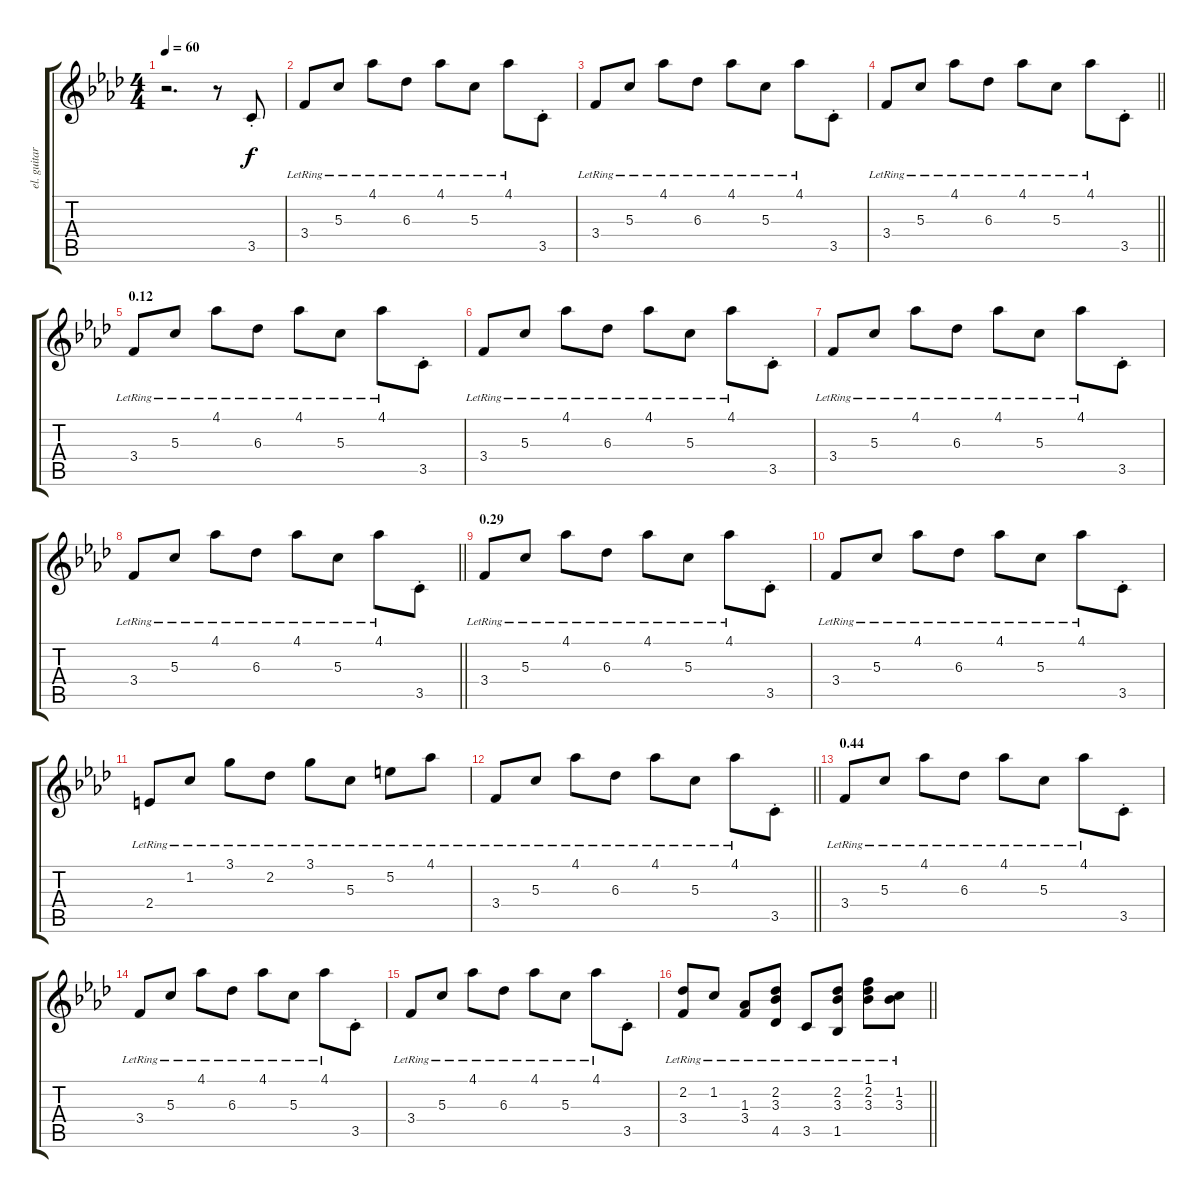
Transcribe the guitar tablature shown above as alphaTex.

\track ("el. guitar" "el. guitar") {instrument electricguitarjazz}
\staff {score tabs}
\tuning (E4 B3 G3 D3 A2 E2) {hide}
\ts (4 4)
\tempo 60
\clef g2
\ks fminor
r.2{d dy f instrument electricguitarjazz} r.8 3.5{st}.8 |
3.4{lr}.8 5.3{lr}.8 4.1{lr}.8 6.3{lr}.8 4.1{lr}.8 5.3{lr}.8 4.1{lr}.8 3.5{st}.8 |
3.4{lr}.8 5.3{lr}.8 4.1{lr}.8 6.3{lr}.8 4.1{lr}.8 5.3{lr}.8 4.1{lr}.8 3.5{st}.8 |
\barLineRight lightlight
3.4{lr}.8 5.3{lr}.8 4.1{lr}.8 6.3{lr}.8 4.1{lr}.8 5.3{lr}.8 4.1{lr}.8 3.5{st}.8 |
\section ("" "0.12")
3.4{lr}.8 5.3{lr}.8 4.1{lr}.8 6.3{lr}.8 4.1{lr}.8 5.3{lr}.8 4.1{lr}.8 3.5{st}.8 |
3.4{lr}.8 5.3{lr}.8 4.1{lr}.8 6.3{lr}.8 4.1{lr}.8 5.3{lr}.8 4.1{lr}.8 3.5{st}.8 |
3.4{lr}.8 5.3{lr}.8 4.1{lr}.8 6.3{lr}.8 4.1{lr}.8 5.3{lr}.8 4.1{lr}.8 3.5{st}.8 |
\barLineRight lightlight
3.4{lr}.8 5.3{lr}.8 4.1{lr}.8 6.3{lr}.8 4.1{lr}.8 5.3{lr}.8 4.1{lr}.8 3.5{st}.8 |
\section ("" "0.29")
3.4{lr}.8 5.3{lr}.8 4.1{lr}.8 6.3{lr}.8 4.1{lr}.8 5.3{lr}.8 4.1{lr}.8 3.5{st}.8 |
3.4{lr}.8 5.3{lr}.8 4.1{lr}.8 6.3{lr}.8 4.1{lr}.8 5.3{lr}.8 4.1{lr}.8 3.5{st}.8 |
2.4{lr}.8 1.2{lr}.8 3.1{lr}.8 2.2{lr}.8 3.1{lr}.8 5.3{lr}.8 5.2{lr}.8 4.1{lr}.8 |
\barLineRight lightlight
3.4{lr}.8 5.3{lr}.8 4.1{lr}.8 6.3{lr}.8 4.1{lr}.8 5.3{lr}.8 4.1{lr}.8 3.5{st}.8 |
\section ("" "0.44")
3.4{lr}.8 5.3{lr}.8 4.1{lr}.8 6.3{lr}.8 4.1{lr}.8 5.3{lr}.8 4.1{lr}.8 3.5{st}.8 |
3.4{lr}.8 5.3{lr}.8 4.1{lr}.8 6.3{lr}.8 4.1{lr}.8 5.3{lr}.8 4.1{lr}.8 3.5{st}.8 |
3.4{lr}.8 5.3{lr}.8 4.1{lr}.8 6.3{lr}.8 4.1{lr}.8 5.3{lr}.8 4.1{lr}.8 3.5{st}.8 |
\barLineRight lightlight
(2.2{lr} 3.4{lr}).8 1.2{lr}.8 (1.3{lr} 3.4{lr}).8 (2.2{lr} 3.3{lr} 4.5{lr}).8 3.5{lr}.8 (2.2{lr} 3.3{lr} 1.5{lr}).8 (1.1{lr} 2.2{lr} 3.3{lr}).8 (1.2{lr} 3.3{lr}).8
